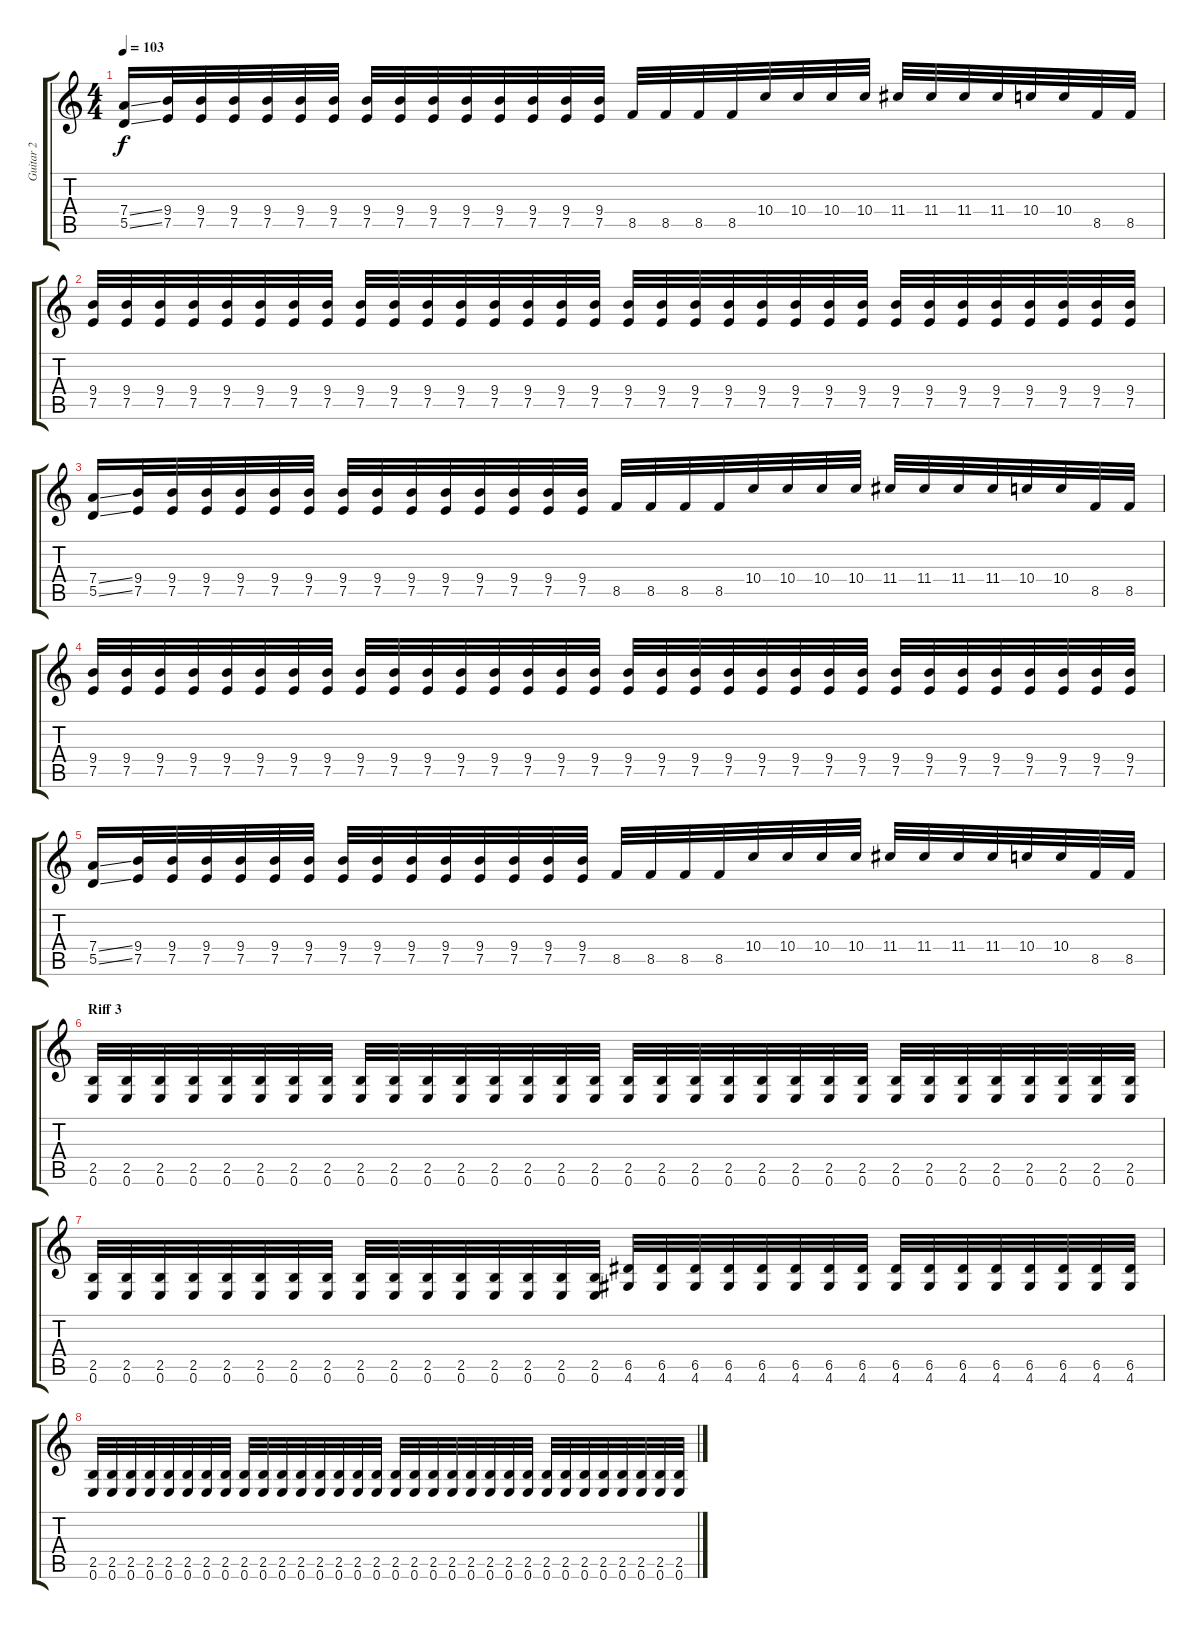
\track ("Guitar 2" "Guitar 2") {instrument overdrivenguitar}
\staff {score tabs}
\tuning (E4 B3 G3 D3 A2 E2) {hide}
\ts (4 4)
\tempo 103
\clef g2
\ks c
(7.4{ss} 5.5{ss}).16{dy f} (9.4 7.5).32 (9.4 7.5).32 (9.4 7.5).32 (9.4 7.5).32 (9.4 7.5).32 (9.4 7.5).32 (9.4 7.5).32 (9.4 7.5).32 (9.4 7.5).32 (9.4 7.5).32 (9.4 7.5).32 (9.4 7.5).32 (9.4 7.5).32 (9.4 7.5).32 8.5.32 8.5.32 8.5.32 8.5.32 10.4.32 10.4.32 10.4.32 10.4.32 11.4.32 11.4.32 11.4.32 11.4.32 10.4.32 10.4.32 8.5.32 8.5.32 |
(9.4 7.5).32 (9.4 7.5).32 (9.4 7.5).32 (9.4 7.5).32 (9.4 7.5).32 (9.4 7.5).32 (9.4 7.5).32 (9.4 7.5).32 (9.4 7.5).32 (9.4 7.5).32 (9.4 7.5).32 (9.4 7.5).32 (9.4 7.5).32 (9.4 7.5).32 (9.4 7.5).32 (9.4 7.5).32 (9.4 7.5).32 (9.4 7.5).32 (9.4 7.5).32 (9.4 7.5).32 (9.4 7.5).32 (9.4 7.5).32 (9.4 7.5).32 (9.4 7.5).32 (9.4 7.5).32 (9.4 7.5).32 (9.4 7.5).32 (9.4 7.5).32 (9.4 7.5).32 (9.4 7.5).32 (9.4 7.5).32 (9.4 7.5).32 |
(7.4{ss} 5.5{ss}).16 (9.4 7.5).32 (9.4 7.5).32 (9.4 7.5).32 (9.4 7.5).32 (9.4 7.5).32 (9.4 7.5).32 (9.4 7.5).32 (9.4 7.5).32 (9.4 7.5).32 (9.4 7.5).32 (9.4 7.5).32 (9.4 7.5).32 (9.4 7.5).32 (9.4 7.5).32 8.5.32 8.5.32 8.5.32 8.5.32 10.4.32 10.4.32 10.4.32 10.4.32 11.4.32 11.4.32 11.4.32 11.4.32 10.4.32 10.4.32 8.5.32 8.5.32 |
(9.4 7.5).32 (9.4 7.5).32 (9.4 7.5).32 (9.4 7.5).32 (9.4 7.5).32 (9.4 7.5).32 (9.4 7.5).32 (9.4 7.5).32 (9.4 7.5).32 (9.4 7.5).32 (9.4 7.5).32 (9.4 7.5).32 (9.4 7.5).32 (9.4 7.5).32 (9.4 7.5).32 (9.4 7.5).32 (9.4 7.5).32 (9.4 7.5).32 (9.4 7.5).32 (9.4 7.5).32 (9.4 7.5).32 (9.4 7.5).32 (9.4 7.5).32 (9.4 7.5).32 (9.4 7.5).32 (9.4 7.5).32 (9.4 7.5).32 (9.4 7.5).32 (9.4 7.5).32 (9.4 7.5).32 (9.4 7.5).32 (9.4 7.5).32 |
(7.4{ss} 5.5{ss}).16 (9.4 7.5).32 (9.4 7.5).32 (9.4 7.5).32 (9.4 7.5).32 (9.4 7.5).32 (9.4 7.5).32 (9.4 7.5).32 (9.4 7.5).32 (9.4 7.5).32 (9.4 7.5).32 (9.4 7.5).32 (9.4 7.5).32 (9.4 7.5).32 (9.4 7.5).32 8.5.32 8.5.32 8.5.32 8.5.32 10.4.32 10.4.32 10.4.32 10.4.32 11.4.32 11.4.32 11.4.32 11.4.32 10.4.32 10.4.32 8.5.32 8.5.32 |
\section ("" "Riff 3")
(2.5 0.6).32 (2.5 0.6).32 (2.5 0.6).32 (2.5 0.6).32 (2.5 0.6).32 (2.5 0.6).32 (2.5 0.6).32 (2.5 0.6).32 (2.5 0.6).32 (2.5 0.6).32 (2.5 0.6).32 (2.5 0.6).32 (2.5 0.6).32 (2.5 0.6).32 (2.5 0.6).32 (2.5 0.6).32 (2.5 0.6).32 (2.5 0.6).32 (2.5 0.6).32 (2.5 0.6).32 (2.5 0.6).32 (2.5 0.6).32 (2.5 0.6).32 (2.5 0.6).32 (2.5 0.6).32 (2.5 0.6).32 (2.5 0.6).32 (2.5 0.6).32 (2.5 0.6).32 (2.5 0.6).32 (2.5 0.6).32 (2.5 0.6).32 |
(2.5 0.6).32 (2.5 0.6).32 (2.5 0.6).32 (2.5 0.6).32 (2.5 0.6).32 (2.5 0.6).32 (2.5 0.6).32 (2.5 0.6).32 (2.5 0.6).32 (2.5 0.6).32 (2.5 0.6).32 (2.5 0.6).32 (2.5 0.6).32 (2.5 0.6).32 (2.5 0.6).32 (2.5 0.6).32 (6.5 4.6).32 (6.5 4.6).32 (6.5 4.6).32 (6.5 4.6).32 (6.5 4.6).32 (6.5 4.6).32 (6.5 4.6).32 (6.5 4.6).32 (6.5 4.6).32 (6.5 4.6).32 (6.5 4.6).32 (6.5 4.6).32 (6.5 4.6).32 (6.5 4.6).32 (6.5 4.6).32 (6.5 4.6).32 |
(2.5 0.6).32 (2.5 0.6).32 (2.5 0.6).32 (2.5 0.6).32 (2.5 0.6).32 (2.5 0.6).32 (2.5 0.6).32 (2.5 0.6).32 (2.5 0.6).32 (2.5 0.6).32 (2.5 0.6).32 (2.5 0.6).32 (2.5 0.6).32 (2.5 0.6).32 (2.5 0.6).32 (2.5 0.6).32 (2.5 0.6).32 (2.5 0.6).32 (2.5 0.6).32 (2.5 0.6).32 (2.5 0.6).32 (2.5 0.6).32 (2.5 0.6).32 (2.5 0.6).32 (2.5 0.6).32 (2.5 0.6).32 (2.5 0.6).32 (2.5 0.6).32 (2.5 0.6).32 (2.5 0.6).32 (2.5 0.6).32 (2.5 0.6).32
